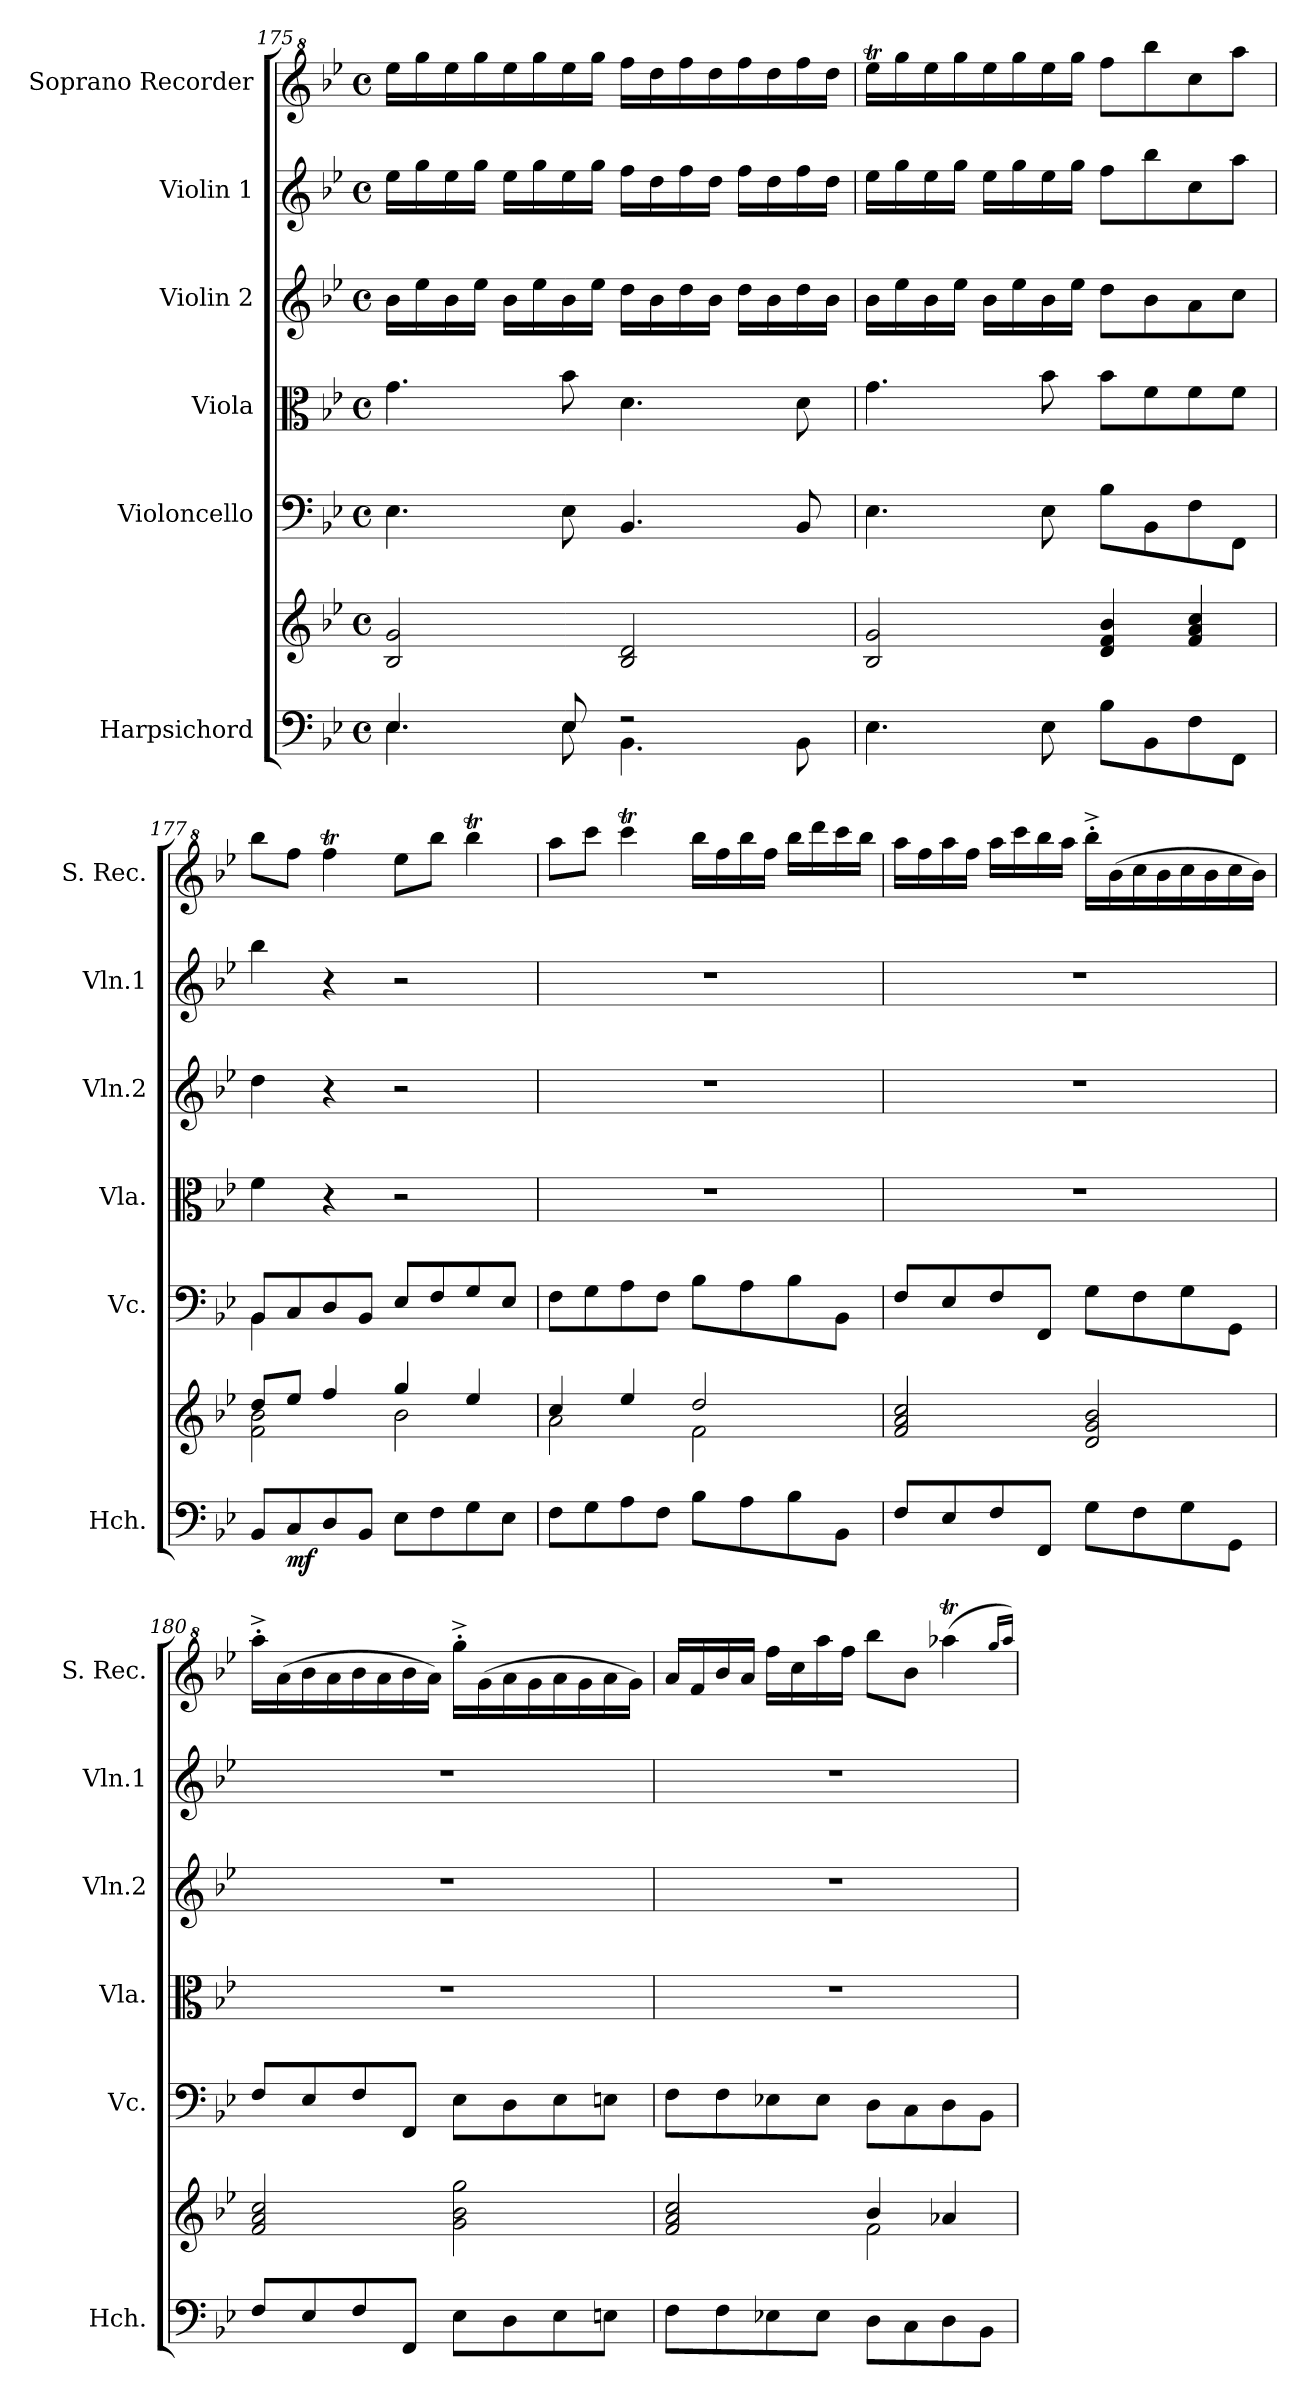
**kern	**kern	**dynam	**kern	**kern	**kern	**kern	**kern
*part6	*part6	*part6	*part5	*part4	*part3	*part2	*part1
*staff7	*staff6	*staff6/7	*staff5	*staff4	*staff3	*staff2	*staff1
*I"Harpsichord	*	*	*I"Violoncello	*I"Viola	*I"Violin 2	*I"Violin 1	*I"Soprano Recorder
*I'Hch.	*	*	*I'Vc.	*I'Vla.	*I'Vln.2	*I'Vln.1	*I'S. Rec.
*clefF4	*clefG2	*	*clefF4	*clefC3	*clefG2	*clefG2	*clefG^2
*k[b-e-]	*k[b-e-]	*	*k[b-e-]	*k[b-e-]	*k[b-e-]	*k[b-e-]	*k[b-e-]
*M4/4	*M4/4	*	*M4/4	*M4/4	*M4/4	*M4/4	*M4/4
*met(c)	*met(c)	*	*met(c)	*met(c)	*met(c)	*met(c)	*met(c)
=175	=175	=175	=175	=175	=175	=175	=175
*^	*	*	*	*	*	*	*
4.E-/	4.E-\	2B-/ 2g/	.	4.E-\	4.g\	16b-\LL	16ee-\LL	16eee-\LL
.	.	.	.	.	.	16ee-\	16gg\	16ggg\
.	.	.	.	.	.	16b-\	16ee-\	16eee-\
.	.	.	.	.	.	16ee-\JJ	16gg\JJ	16ggg\
.	.	.	.	.	.	16b-\LL	16ee-\LL	16eee-\
.	.	.	.	.	.	16ee-\	16gg\	16ggg\
8E-/	8E-\	.	.	8E-\	8b-\	16b-\	16ee-\	16eee-\
.	.	.	.	.	.	16ee-\JJ	16gg\JJ	16ggg\JJ
2r	4.BB-\	2B-/ 2d/	.	4.BB-/	4.d\	16dd\LL	16ff\LL	16fff\LL
.	.	.	.	.	.	16b-\	16dd\	16ddd\
.	.	.	.	.	.	16dd\	16ff\	16fff\
.	.	.	.	.	.	16b-\JJ	16dd\JJ	16ddd\
.	.	.	.	.	.	16dd\LL	16ff\LL	16fff\
.	.	.	.	.	.	16b-\	16dd\	16ddd\
.	8BB-\	.	.	8BB-/	8d\	16dd\	16ff\	16fff\
.	.	.	.	.	.	16b-\JJ	16dd\JJ	16ddd\JJ
*v	*v	*	*	*	*	*	*	*
=176	=176	=176	=176	=176	=176	=176	=176
4.E-\	2B-/ 2g/	.	4.E-\	4.g\	16b-\LL	16ee-\LL	16eee-T\LL
.	.	.	.	.	16ee-\	16gg\	16ggg\
.	.	.	.	.	16b-\	16ee-\	16eee-\
.	.	.	.	.	16ee-\JJ	16gg\JJ	16ggg\
.	.	.	.	.	16b-\LL	16ee-\LL	16eee-\
.	.	.	.	.	16ee-\	16gg\	16ggg\
8E-\	.	.	8E-\	8b-\	16b-\	16ee-\	16eee-\
.	.	.	.	.	16ee-\JJ	16gg\JJ	16ggg\JJ
8B-\L	4d/ 4f/ 4b-/	.	8B-\L	8b-\L	8dd\L	8ff\L	8fff\L
8BB-\	.	.	8BB-\	8f\	8b-\	8bb-\	8bbb-\
8F\	4f/ 4a/ 4cc/	.	8F\	8f\	8a\	8cc\	8ccc\
8FF\J	.	.	8FF\J	8f\J	8cc\J	8aa\J	8aaa\J
=177	=177	=177	=177	=177	=177	=177	=177
*	*^	*	*^	*	*	*	*
8BB-/L	8dd/L	2f\ 2b-\	.	8BB-/L	4BB-\	4f\	4dd\	4bb-\	8bbb-\L
!	!	!	!LO:DY:b=2	!	!	!	!	!	!
8C/	8ee-/J	.	mf	8C/	.	.	.	.	8fff\J
8D/	4ff/	.	.	8D/	2.ryy	4r	4r	4r	4fffT\
8BB-/J	.	.	.	8BB-/J	.	.	.	.	.
8E-\L	4gg/	2b-\	.	8E-/L	.	2r	2r	2r	8eee-\L
8F\	.	.	.	8F/	.	.	.	.	8bbb-\J
8G\	4ee-/	.	.	8G/	.	.	.	.	4bbb-T\
8E-\J	.	.	.	8E-/J	.	.	.	.	.
*	*	*	*	*v	*v	*	*	*	*
=178	=178	=178	=178	=178	=178	=178	=178	=178
8F\L	4cc/	2a\	.	8F\L	1r	1r	1r	8aaa\L
8G\	.	.	.	8G\	.	.	.	8cccc\J
8A\	4ee-/	.	.	8A\	.	.	.	4ccccT\
8F\J	.	.	.	8F\J	.	.	.	.
8B-\L	2dd/	2f\	.	8B-\L	.	.	.	16bbb-\LL
.	.	.	.	.	.	.	.	16fff\
8A\	.	.	.	8A\	.	.	.	16bbb-\
.	.	.	.	.	.	.	.	16fff\JJ
8B-\	.	.	.	8B-\	.	.	.	16bbb-\LL
.	.	.	.	.	.	.	.	16dddd\
8BB-\J	.	.	.	8BB-\J	.	.	.	16cccc\
.	.	.	.	.	.	.	.	16bbb-\JJ
*	*v	*v	*	*	*	*	*	*
=179	=179	=179	=179	=179	=179	=179	=179
8F/L	2f/ 2a/ 2cc/	.	8F/L	1r	1r	1r	16aaa\LL
.	.	.	.	.	.	.	16fff\
8E-/	.	.	8E-/	.	.	.	16aaa\
.	.	.	.	.	.	.	16fff\JJ
8F/	.	.	8F/	.	.	.	16aaa\LL
.	.	.	.	.	.	.	16cccc\
8FF/J	.	.	8FF/J	.	.	.	16bbb-\
.	.	.	.	.	.	.	16aaa\JJ
8G\L	2d/ 2g/ 2b-/	.	8G\L	.	.	.	16bbb-'^\LL
.	.	.	.	.	.	.	(16bb-\
8F\	.	.	8F\	.	.	.	16ccc\
.	.	.	.	.	.	.	16bb-\
8G\	.	.	8G\	.	.	.	16ccc\
.	.	.	.	.	.	.	16bb-\
8GG\J	.	.	8GG\J	.	.	.	16ccc\
.	.	.	.	.	.	.	16bb-\JJ)
!!LO:PB:g=z
=180	=180	=180	=180	=180	=180	=180	=180
8F/L	2f/ 2a/ 2cc/	.	8F/L	1r	1r	1r	16aaa^'\LL
.	.	.	.	.	.	.	(16aa\
8E-/	.	.	8E-/	.	.	.	16bb-\
.	.	.	.	.	.	.	16aa\
8F/	.	.	8F/	.	.	.	16bb-\
.	.	.	.	.	.	.	16aa\
8FF/J	.	.	8FF/J	.	.	.	16bb-\
.	.	.	.	.	.	.	16aa\JJ)
8E-\L	2g\ 2b-\ 2gg\	.	8E-\L	.	.	.	16ggg'^\LL
.	.	.	.	.	.	.	(16gg\
8D\	.	.	8D\	.	.	.	16aa\
.	.	.	.	.	.	.	16gg\
8E-\	.	.	8E-\	.	.	.	16aa\
.	.	.	.	.	.	.	16gg\
8En\J	.	.	8En\J	.	.	.	16aa\
.	.	.	.	.	.	.	16gg\JJ)
=181	=181	=181	=181	=181	=181	=181	=181
*	*^	*	*	*	*	*	*
8F\L	2f/ 2a/ 2cc/	2ryy	.	8F\L	1r	1r	1r	16aa/LL
.	.	.	.	.	.	.	.	16ff/
8F\	.	.	.	8F\	.	.	.	16bb-/
.	.	.	.	.	.	.	.	16aa/JJ
8E-X\	.	.	.	8E-X\	.	.	.	16fff\LL
.	.	.	.	.	.	.	.	16ccc\
8E-\J	.	.	.	8E-\J	.	.	.	16aaa\
.	.	.	.	.	.	.	.	16fff\JJ
8D\L	4b-/	2f\	.	8D\L	.	.	.	8bbb-\L
8C\	.	.	.	8C\	.	.	.	8bb-\J
8D\	4a-X/	.	.	8D\	.	.	.	(4aaa-XT\
8BB-\J	.	.	.	8BB-\J	.	.	.	.
*	*v	*v	*	*	*	*	*	*
.	.	.	.	.	.	.	16qggg/LL
.	.	.	.	.	.	.	16qaaa-/JJ)
=	=	=	=	=	=	=	=
*-	*-	*-	*-	*-	*-	*-	*-
